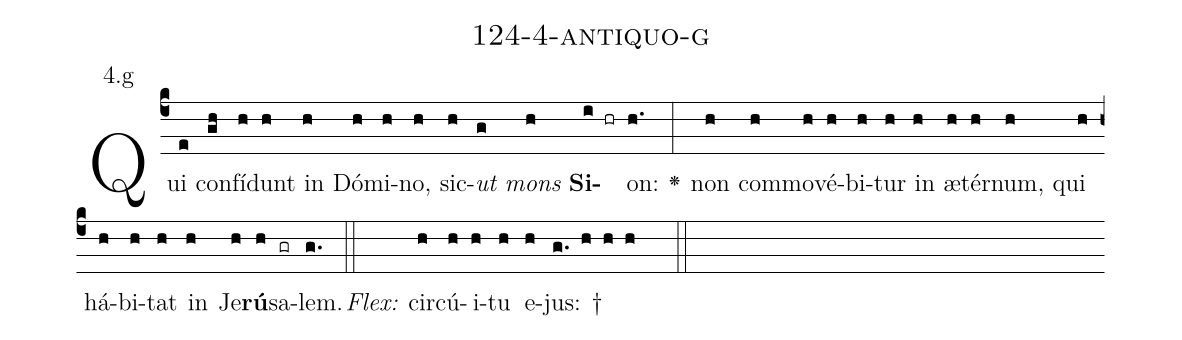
name: 124-4-antiquo-g;
annotation: 4.g;
%%
(c4)Qui(e) con(gh)fí(h)dunt(h) in(h) Dó(h)mi(h)no,(h) sic(h)<i>ut</i>(g) <i>mons</i>(h) <b>Si</b>(i hr)on:(h.) <v>\greheightstar</v>(:) non(h) com(h)mo(h)vé(h)bi(h)tur(h) in(h) æ(h)tér(h)num,(h) qui(h) há(h)bi(h)tat(h) in(h) Je(h)<b>rú</b>(h)sa(gr)lem.(g.) (::)
<i>Flex:</i>()  cir(h)cú(h)i(h)tu(h) e(h)jus: †(g. h h h  ::)

%E(h) u(h) o(h) u(h) a(h) e.(g.) (::)
